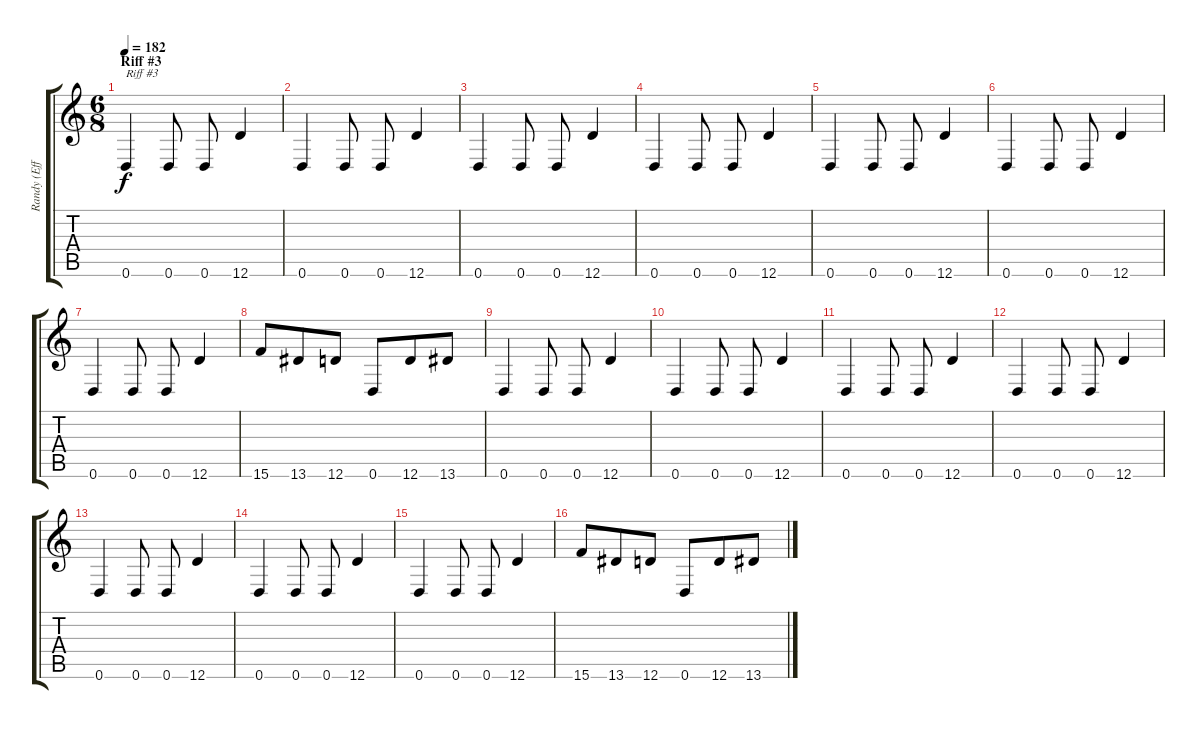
\track ("Randy (Effect Guitar)" "Randy (Eff") {instrument electricguitarmuted}
\staff {score tabs}
\tuning (E4 B3 G3 D3 A2 D2) {hide}
\ts (6 8)
\section ("" "Riff #3")
\tempo 182
\clef g2
\ks c
0.6.4{txt "Riff #3" dy f} 0.6.8 0.6.8 12.6.4 |
0.6.4 0.6.8 0.6.8 12.6.4 |
0.6.4 0.6.8 0.6.8 12.6.4 |
0.6.4 0.6.8 0.6.8 12.6.4 |
0.6.4 0.6.8 0.6.8 12.6.4 |
0.6.4 0.6.8 0.6.8 12.6.4 |
0.6.4 0.6.8 0.6.8 12.6.4 |
15.6.8 13.6.8 12.6.8 0.6.8 12.6.8 13.6.8 |
0.6.4 0.6.8 0.6.8 12.6.4 |
0.6.4 0.6.8 0.6.8 12.6.4 |
0.6.4 0.6.8 0.6.8 12.6.4 |
0.6.4 0.6.8 0.6.8 12.6.4 |
0.6.4 0.6.8 0.6.8 12.6.4 |
0.6.4 0.6.8 0.6.8 12.6.4 |
0.6.4 0.6.8 0.6.8 12.6.4 |
15.6.8 13.6.8 12.6.8 0.6.8 12.6.8 13.6.8
